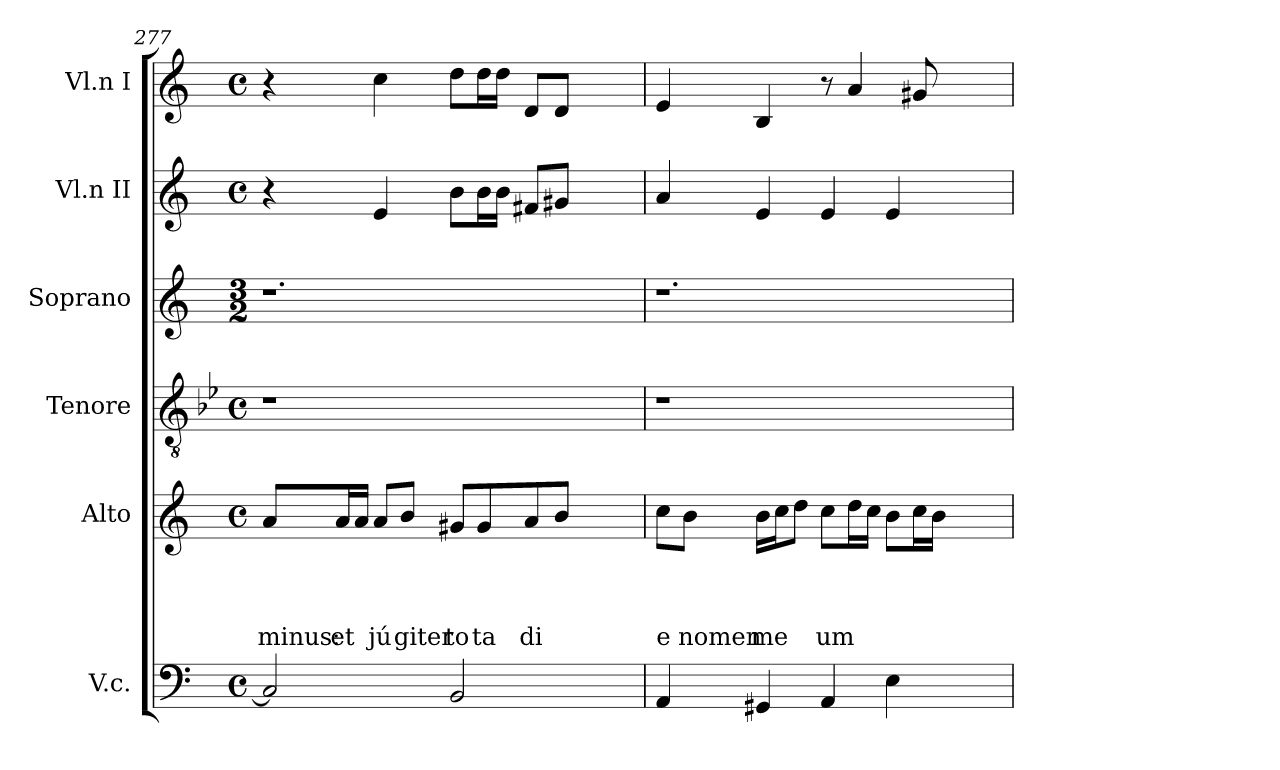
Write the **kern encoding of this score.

**kern	**kern	**text	**text	**text	**text	**kern	**kern	**kern	**kern
*part6	*part5	*part5	*part5	*part5	*part5	*part4	*part3	*part2	*part1
*staff6	*staff5	*staff5	*staff5	*staff5	*staff5	*staff4	*staff3	*staff2	*staff1
*I"V.c.	*I"Alto	*	*	*	*	*I"Tenore	*I"Soprano	*I"Vl.n II	*I"Vl.n I
*I'V.c.	*I'Alto	*	*	*	*	*I'Tenore	*I'Soprano	*I'Vl.n II	*I'Vl.n I
!!LO:LB:g=z
*clefF4	*clefG2	*	*	*	*	*clefGv2	*clefG2	*clefG2	*clefG2
*k[]	*k[]	*	*	*	*	*k[b-e-]	*k[]	*k[]	*k[]
*C:	*C:	*	*	*	*	*B-:	*C:	*C:	*C:
*M4/4	*M4/4	*	*	*	*	*M4/4	*M3/2	*M4/4	*M4/4
*met(c)	*met(c)	*	*	*	*	*met(c)	*	*met(c)	*met(c)
=277	=277	=277	=277	=277	=277	=277	=277	=277	=277
!	!	!	!	!	!LO:LY:b:rj	!	!	!	!
2C/]	8a/L	.	.	.	minus:	1r	1.r	4r	4r
!	!	!	!	!	!LO:LY:b	!	!	!	!
.	16a/L	.	.	.	et	.	.	.	.
.	16a/JJ	.	.	.	.	.	.	.	.
!	!	!	!	!	!LO:LY:b	!	!	!	!
.	8a/L	.	.	.	jú	.	.	4e/	4cc\
!	!	!	!	!	!LO:LY:b	!	!	!	!
.	8b/J	.	.	.	giter	.	.	.	.
!	!	!	!	!	!LO:LY:b	!	!	!	!
2BB/	8g#X/L	.	.	.	to	.	.	8b\L	8dd\L
!	!	!	!	!	!LO:LY:b	!	!	!	!
.	8g#/	.	.	.	ta	.	.	16b\L	16dd\L
.	.	.	.	.	.	.	.	16b\JJ	16dd\JJ
!	!	!	!	!	!LO:LY:b	!	!	!	!
.	8a/	.	.	.	di	.	.	8f#X/L	8d/L
.	8b/J	.	.	.	.	.	.	8g#X/J	8d/J
2ryy	2ryy	.	.	.	.	2ryy	.	2ryy	2ryy
=278	=278	=278	=278	=278	=278	=278	=278	=278	=278
!	!	!	!	!	!LO:LY:b	!	!	!	!
4AA/	8cc\L	.	.	.	e	1r	1.r	4a/	4e/
!	!	!	!	!	!LO:LY:b	!	!	!	!
.	8b\J	.	.	.	nomen	.	.	.	.
!	!	!	!	!	!LO:LY:b	!	!	!	!
4GG#X/	16b\LL	.	.	.	me	.	.	4e/	4B/
.	16cc\J	.	.	.	.	.	.	.	.
.	8dd\J	.	.	.	.	.	.	.	.
!	!	!	!	!	!LO:LY:b:rj	!	!	!	!
4AA/	8cc\L	.	.	.	um	.	.	4e/	8r
.	16dd\L	.	.	.	.	.	.	.	4a/
.	16cc\JJ	.	.	.	.	.	.	.	.
4E\	8b\L	.	.	.	.	.	.	4e/	.
.	16cc\L	.	.	.	.	.	.	.	8g#X/
.	16b\JJ	.	.	.	.	.	.	.	.
2ryy	2ryy	.	.	.	.	2ryy	.	2ryy	2ryy
=	=	=	=	=	=	=	=	=	=
*-	*-	*-	*-	*-	*-	*-	*-	*-	*-
